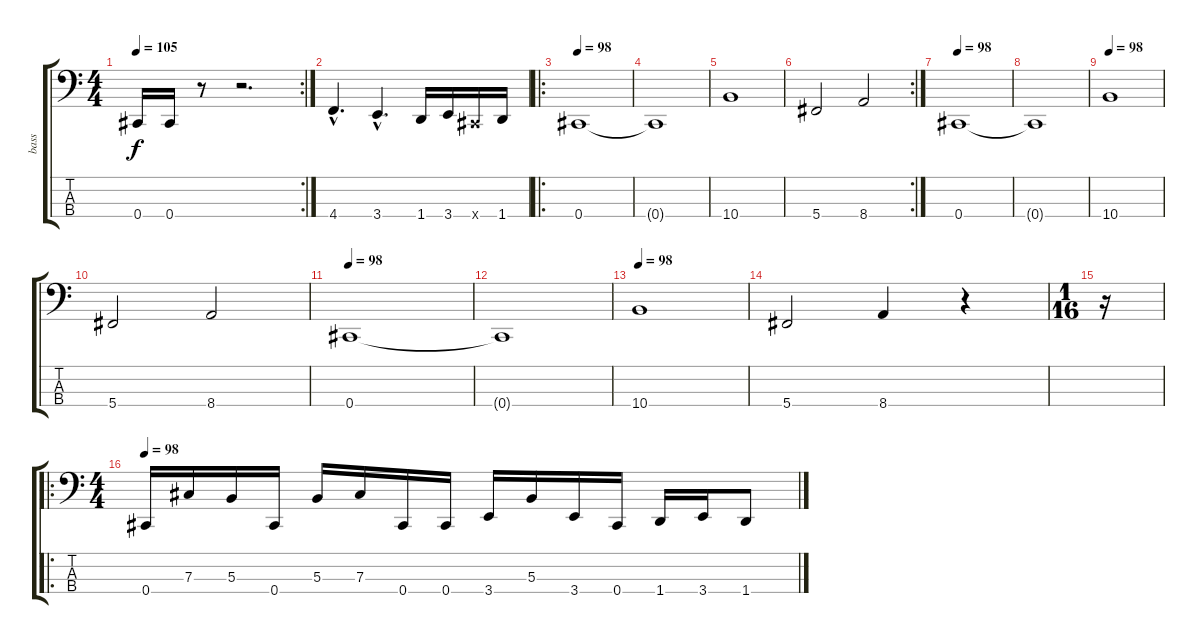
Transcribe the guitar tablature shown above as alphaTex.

\track ("bass" "bass") {instrument electricbassfinger}
\staff {score tabs}
\tuning (E2 B1 Gb1 Db1) {hide}
\rc 2
\ts (4 4)
\tempo 105
\clef f4
\ks c
0.4.16{dy f} 0.4.16 r.8 r.2{d} |
4.4{hac}.4{d} 3.4{hac}.4{d} 1.4.16 3.4.16 0.4{x}.16 1.4.16 |
\ro
\tempo 98
0.4.1 |
0.4{t}.1 |
10.4.1 |
\rc 2
5.4.2 8.4.2 |
\tempo 98
0.4.1 |
0.4{t}.1 |
\tempo 98
10.4.1 |
5.4.2 8.4.2 |
\tempo 98
0.4.1 |
0.4{t}.1 |
\tempo 98
10.4.1 |
5.4.2 8.4.4 r.4 |
\ts (1 16)
r.16 |
\ro
\ts (4 4)
\tempo 98
0.4.16 7.3.16 5.3.16 0.4.16 5.3.16 7.3.16 0.4.16 0.4.16 3.4.16 5.3.16 3.4.16 0.4.16 1.4.16 3.4.16 1.4.8
